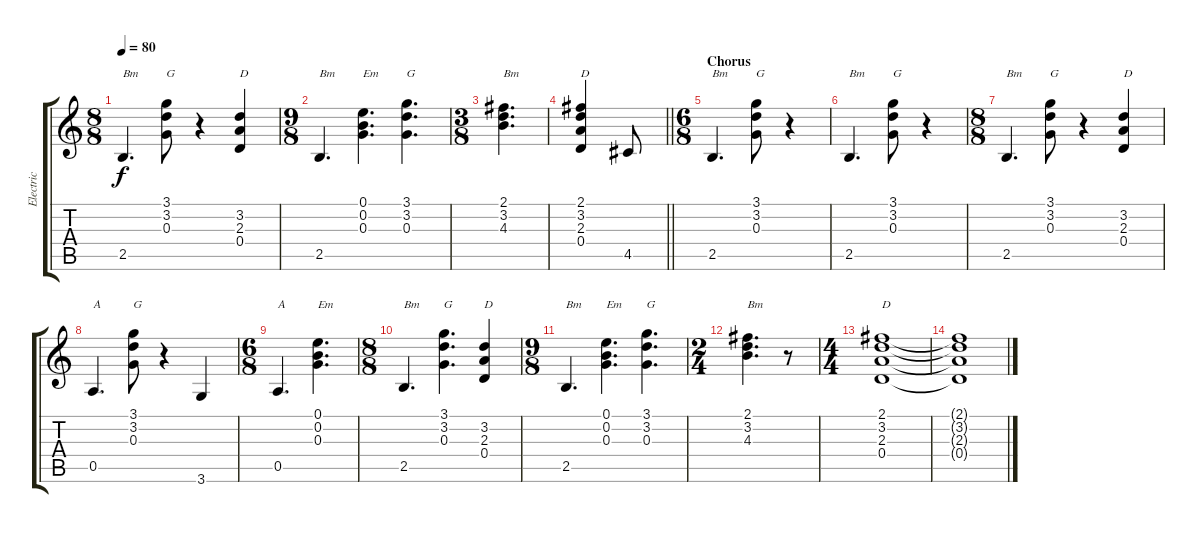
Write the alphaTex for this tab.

\track ("Electric" "Electric") {instrument overdrivenguitar}
\staff {score tabs}
\tuning (E4 B3 G3 D3 A2 E2) {hide}
\ts (8 8)
\tempo 80
\clef g2
\ks c
2.5.4{d txt "Bm" dy f} (3.1 3.2 0.3).8{txt "G"} r.4 (3.2 2.3 0.4).4{txt "D"} |
\ts (9 8)
2.5.4{d txt "Bm"} (0.1 0.2 0.3).4{d txt "Em"} (3.1 3.2 0.3).4{d txt "G"} |
\ts (3 8)
(2.1 3.2 4.3).4{d txt "Bm"} |
\barLineRight lightlight
(2.1 3.2 2.3 0.4).4{txt "D"} 4.5.8 |
\ts (6 8)
\section ("" "Chorus")
2.5.4{d txt "Bm"} (3.1 3.2 0.3).8{txt "G"} r.4 |
2.5.4{d txt "Bm"} (3.1 3.2 0.3).8{txt "G"} r.4 |
\ts (8 8)
2.5.4{d txt "Bm"} (3.1 3.2 0.3).8{txt "G"} r.4 (3.2 2.3 0.4).4{txt "D"} |
0.5.4{d txt "A"} (3.1 3.2 0.3).8{txt "G"} r.4 3.6.4 |
\ts (6 8)
0.5.4{d txt "A"} (0.1 0.2 0.3).4{d txt "Em"} |
\ts (8 8)
2.5.4{d txt "Bm"} (3.1 3.2 0.3).4{d txt "G"} (3.2 2.3 0.4).4{txt "D"} |
\ts (9 8)
2.5.4{d txt "Bm"} (0.1 0.2 0.3).4{d txt "Em"} (3.1 3.2 0.3).4{d txt "G"} |
\ts (2 4)
(2.1 3.2 4.3).4{d txt "Bm"} r.8 |
\ts (4 4)
(2.1 3.2 2.3 0.4).1{txt "D"} |
(2.1{t} 3.2{t} 2.3{t} 0.4{t}).1
